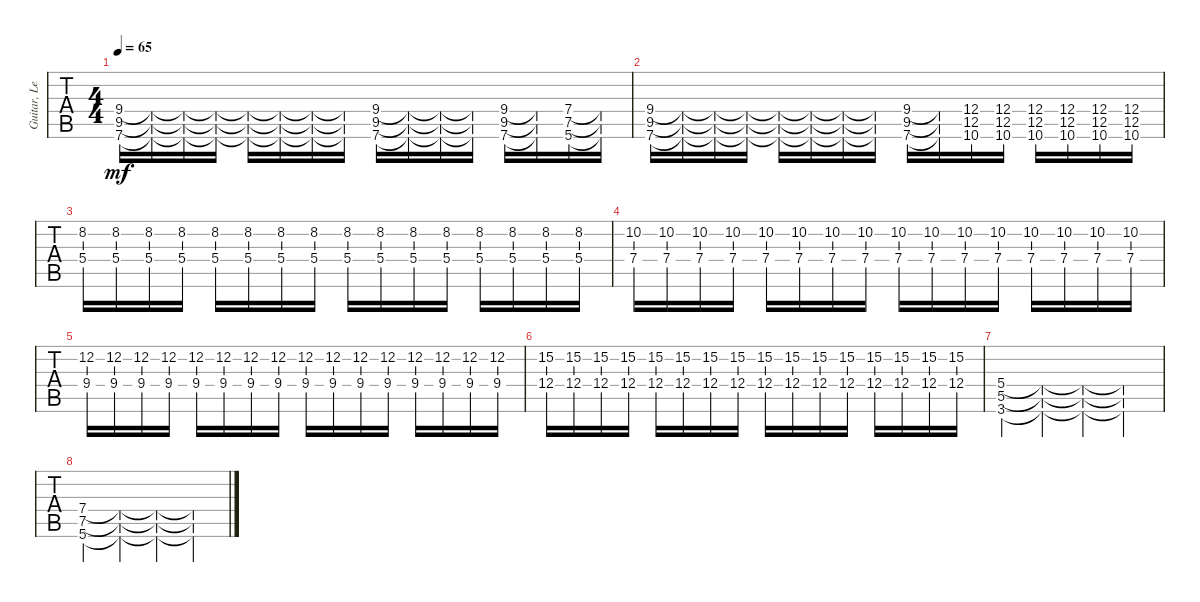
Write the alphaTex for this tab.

\track ("Guitar, Lead" "Guitar, Le") {instrument overdrivenguitar}
\staff {tabs}
\tuning (E4 B3 G3 D3 A2 E2) {hide}
\ts (4 4)
\tempo 65
\clef g2
\ks c
(9.4 9.5 7.6).16{dy mf} (9.4{t} 9.5{t} 7.6{t}).16 (9.4{t} 9.5{t} 7.6{t}).16 (9.4{t} 9.5{t} 7.6{t}).16 (9.4{t} 9.5{t} 7.6{t}).16 (9.4{t} 9.5{t} 7.6{t}).16 (9.4{t} 9.5{t} 7.6{t}).16 (9.4{t} 9.5{t} 7.6{t}).16 (9.4 9.5 7.6).16 (9.4{t} 9.5{t} 7.6{t}).16 (9.4{t} 9.5{t} 7.6{t}).16 (9.4{t} 9.5{t} 7.6{t}).16 (9.4 9.5 7.6).16 (9.4{t} 9.5{t} 7.6{t}).16 (7.4 7.5 5.6).16 (7.4{t} 7.5{t} 5.6{t}).16 |
(9.4 9.5 7.6).16 (9.4{t} 9.5{t} 7.6{t}).16 (9.4{t} 9.5{t} 7.6{t}).16 (9.4{t} 9.5{t} 7.6{t}).16 (9.4{t} 9.5{t} 7.6{t}).16 (9.4{t} 9.5{t} 7.6{t}).16 (9.4{t} 9.5{t} 7.6{t}).16 (9.4{t} 9.5{t} 7.6{t}).16 (9.4 9.5 7.6).16 (9.4{t} 9.5{t} 7.6{t}).16 (12.4 12.5 10.6).16 (12.4 12.5 10.6).16 (12.4 12.5 10.6).16 (12.4 12.5 10.6).16 (12.4 12.5 10.6).16 (12.4 12.5 10.6).16 |
(8.2 5.4).16 (8.2 5.4).16 (8.2 5.4).16 (8.2 5.4).16 (8.2 5.4).16 (8.2 5.4).16 (8.2 5.4).16 (8.2 5.4).16 (8.2 5.4).16 (8.2 5.4).16 (8.2 5.4).16 (8.2 5.4).16 (8.2 5.4).16 (8.2 5.4).16 (8.2 5.4).16 (8.2 5.4).16 |
(10.2 7.4).16 (10.2 7.4).16 (10.2 7.4).16 (10.2 7.4).16 (10.2 7.4).16 (10.2 7.4).16 (10.2 7.4).16 (10.2 7.4).16 (10.2 7.4).16 (10.2 7.4).16 (10.2 7.4).16 (10.2 7.4).16 (10.2 7.4).16 (10.2 7.4).16 (10.2 7.4).16 (10.2 7.4).16 |
(12.2 9.4).16 (12.2 9.4).16 (12.2 9.4).16 (12.2 9.4).16 (12.2 9.4).16 (12.2 9.4).16 (12.2 9.4).16 (12.2 9.4).16 (12.2 9.4).16 (12.2 9.4).16 (12.2 9.4).16 (12.2 9.4).16 (12.2 9.4).16 (12.2 9.4).16 (12.2 9.4).16 (12.2 9.4).16 |
(15.2 12.4).16 (15.2 12.4).16 (15.2 12.4).16 (15.2 12.4).16 (15.2 12.4).16 (15.2 12.4).16 (15.2 12.4).16 (15.2 12.4).16 (15.2 12.4).16 (15.2 12.4).16 (15.2 12.4).16 (15.2 12.4).16 (15.2 12.4).16 (15.2 12.4).16 (15.2 12.4).16 (15.2 12.4).16 |
(5.4 5.5 3.6).4 (5.4{t} 5.5{t} 3.6{t}).4 (5.4{t} 5.5{t} 3.6{t}).4 (5.4{t} 5.5{t} 3.6{t}).4 |
(7.4 7.5 5.6).4 (7.4{t} 7.5{t} 5.6{t}).4 (7.4{t} 7.5{t} 5.6{t}).4 (7.4{t} 7.5{t} 5.6{t}).4
